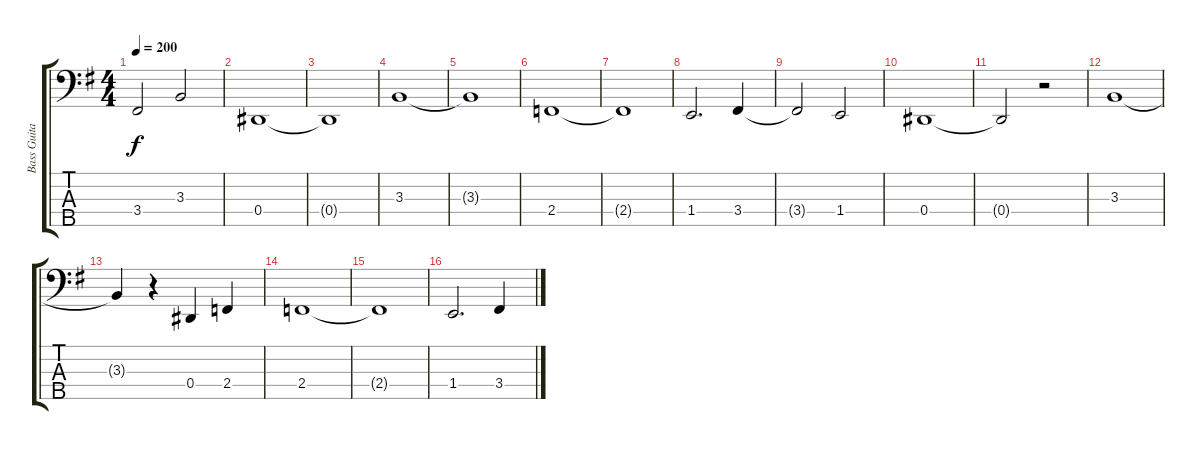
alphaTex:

\track ("Bass Guitar" "Bass Guita") {instrument electricbassfinger}
\staff {score tabs}
\tuning (Gb2 Db2 Ab1 Eb1 Bb0) {hide}
\ts (4 4)
\tempo 200
\clef f4
\ks g
3.4.2{dy f} 3.3.2 |
0.4.1 |
0.4{t}.1 |
3.3.1 |
3.3{t}.1 |
2.4.1 |
2.4{t}.1 |
1.4.2{d} 3.4.4 |
3.4{t}.2 1.4.2 |
0.4.1 |
0.4{t}.2 r.2 |
3.3.1 |
3.3{t}.4 r.4 0.4.4 2.4.4 |
2.4.1 |
2.4{t}.1 |
1.4.2{d} 3.4.4
